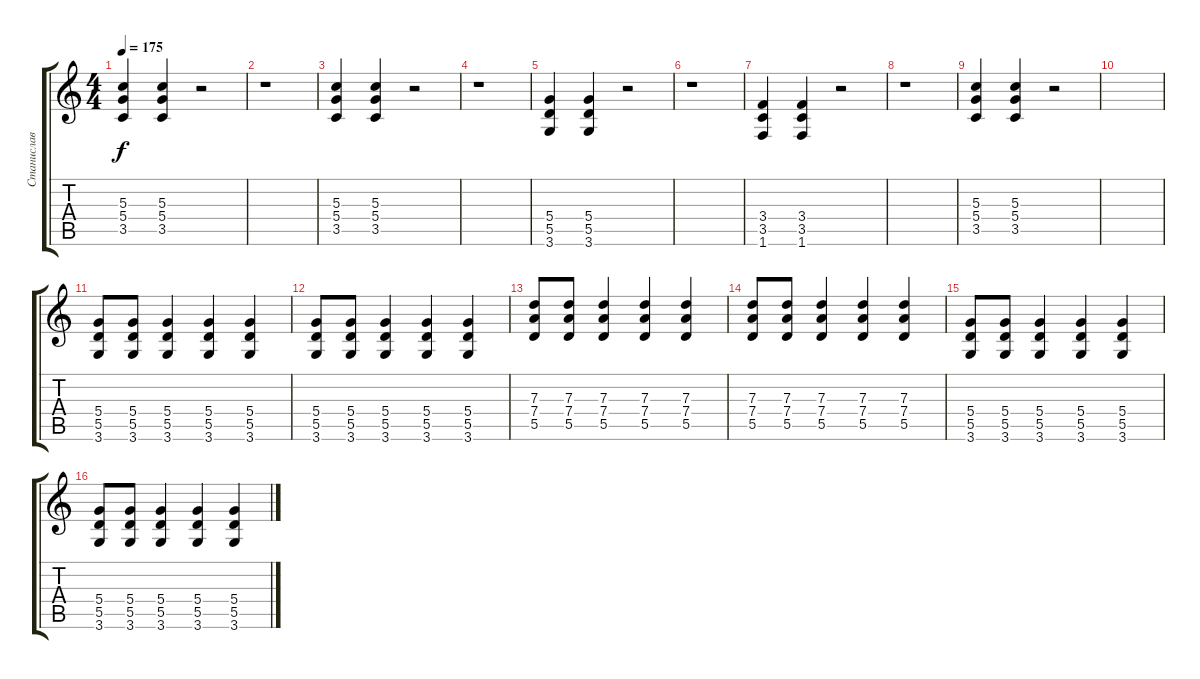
\track ("Станислав" "Станислав") {instrument overdrivenguitar}
\staff {score tabs}
\tuning (E4 B3 G3 D3 A2 E2) {hide}
\ts (4 4)
\tempo 175
\clef g2
\ks c
(5.3 5.4 3.5).4{dy f} (5.3 5.4 3.5).4 r.2 |
r.1 |
(5.3 5.4 3.5).4 (5.3 5.4 3.5).4 r.2 |
r.1 |
(5.4 5.5 3.6).4 (5.4 5.5 3.6).4 r.2 |
r.1 |
(3.4 3.5 1.6).4 (3.4 3.5 1.6).4 r.2 |
r.1 |
(5.3 5.4 3.5).4 (5.3 5.4 3.5).4 r.2 |
|
(5.4 5.5 3.6).8 (5.4 5.5 3.6).8 (5.4 5.5 3.6).4 (5.4 5.5 3.6).4 (5.4 5.5 3.6).4 |
(5.4 5.5 3.6).8 (5.4 5.5 3.6).8 (5.4 5.5 3.6).4 (5.4 5.5 3.6).4 (5.4 5.5 3.6).4 |
(7.3 7.4 5.5).8 (7.3 7.4 5.5).8 (7.3 7.4 5.5).4 (7.3 7.4 5.5).4 (7.3 7.4 5.5).4 |
(7.3 7.4 5.5).8 (7.3 7.4 5.5).8 (7.3 7.4 5.5).4 (7.3 7.4 5.5).4 (7.3 7.4 5.5).4 |
(5.4 5.5 3.6).8 (5.4 5.5 3.6).8 (5.4 5.5 3.6).4 (5.4 5.5 3.6).4 (5.4 5.5 3.6).4 |
(5.4 5.5 3.6).8 (5.4 5.5 3.6).8 (5.4 5.5 3.6).4 (5.4 5.5 3.6).4 (5.4 5.5 3.6).4
